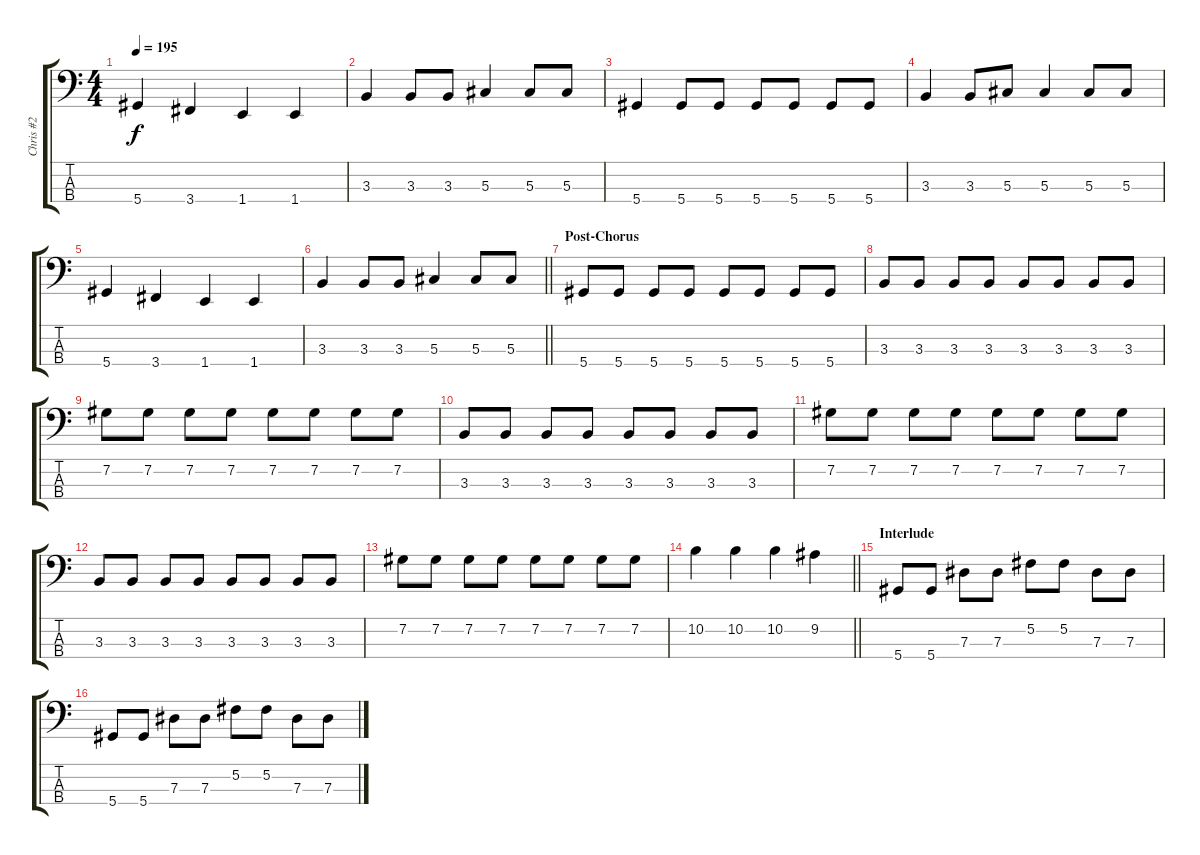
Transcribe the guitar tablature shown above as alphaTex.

\track ("Chris #2" "Chris #2") {instrument electricbasspick}
\staff {score tabs}
\tuning (Gb2 Db2 Ab1 Eb1) {hide}
\ts (4 4)
\tempo 195
\clef f4
\ks c
5.4.4{dy f} 3.4.4 1.4.4 1.4.4 |
3.3.4 3.3.8 3.3.8 5.3.4 5.3.8 5.3.8 |
5.4.4 5.4.8 5.4.8 5.4.8 5.4.8 5.4.8 5.4.8 |
3.3.4 3.3.8 5.3.8 5.3.4 5.3.8 5.3.8 |
5.4.4 3.4.4 1.4.4 1.4.4 |
\barLineRight lightlight
3.3.4 3.3.8 3.3.8 5.3.4 5.3.8 5.3.8 |
\section ("" "Post-Chorus")
5.4.8 5.4.8 5.4.8 5.4.8 5.4.8 5.4.8 5.4.8 5.4.8 |
3.3.8 3.3.8 3.3.8 3.3.8 3.3.8 3.3.8 3.3.8 3.3.8 |
7.2.8 7.2.8 7.2.8 7.2.8 7.2.8 7.2.8 7.2.8 7.2.8 |
3.3.8 3.3.8 3.3.8 3.3.8 3.3.8 3.3.8 3.3.8 3.3.8 |
7.2.8 7.2.8 7.2.8 7.2.8 7.2.8 7.2.8 7.2.8 7.2.8 |
3.3.8 3.3.8 3.3.8 3.3.8 3.3.8 3.3.8 3.3.8 3.3.8 |
7.2.8 7.2.8 7.2.8 7.2.8 7.2.8 7.2.8 7.2.8 7.2.8 |
\barLineRight lightlight
10.2.4 10.2.4 10.2.4 9.2.4 |
\section ("" "Interlude")
5.4.8 5.4.8 7.3.8 7.3.8 5.2.8 5.2.8 7.3.8 7.3.8 |
5.4.8 5.4.8 7.3.8 7.3.8 5.2.8 5.2.8 7.3.8 7.3.8
